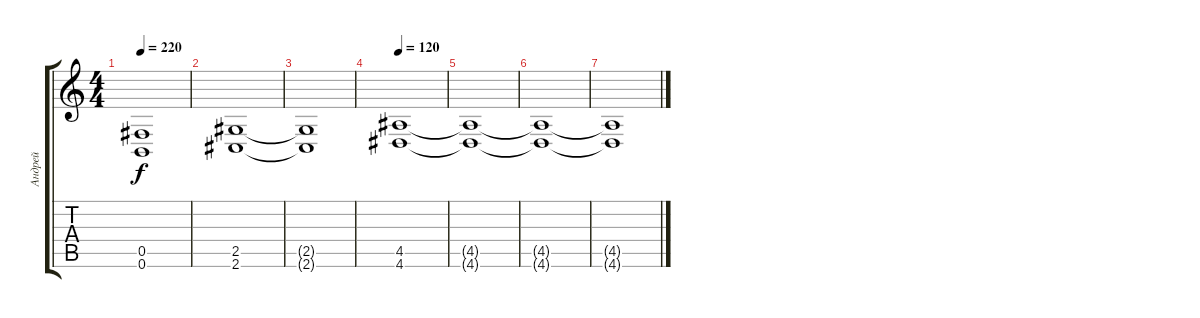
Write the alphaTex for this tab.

\track ("Андрей" "Андрей") {instrument overdrivenguitar}
\staff {score tabs}
\tuning (Db4 Ab3 E3 B2 Gb2 B1) {hide}
\ts (4 4)
\tempo 220
\clef g2
\ks c
(0.5{t} 0.6{t}).1{dy f} |
(2.5 2.6).1 |
(2.5{t} 2.6{t}).1 |
\tempo 120
(4.5 4.6).1 |
(4.5{t} 4.6{t}).1 |
(4.5{t} 4.6{t}).1 |
(4.5{t} 4.6{t}).1
